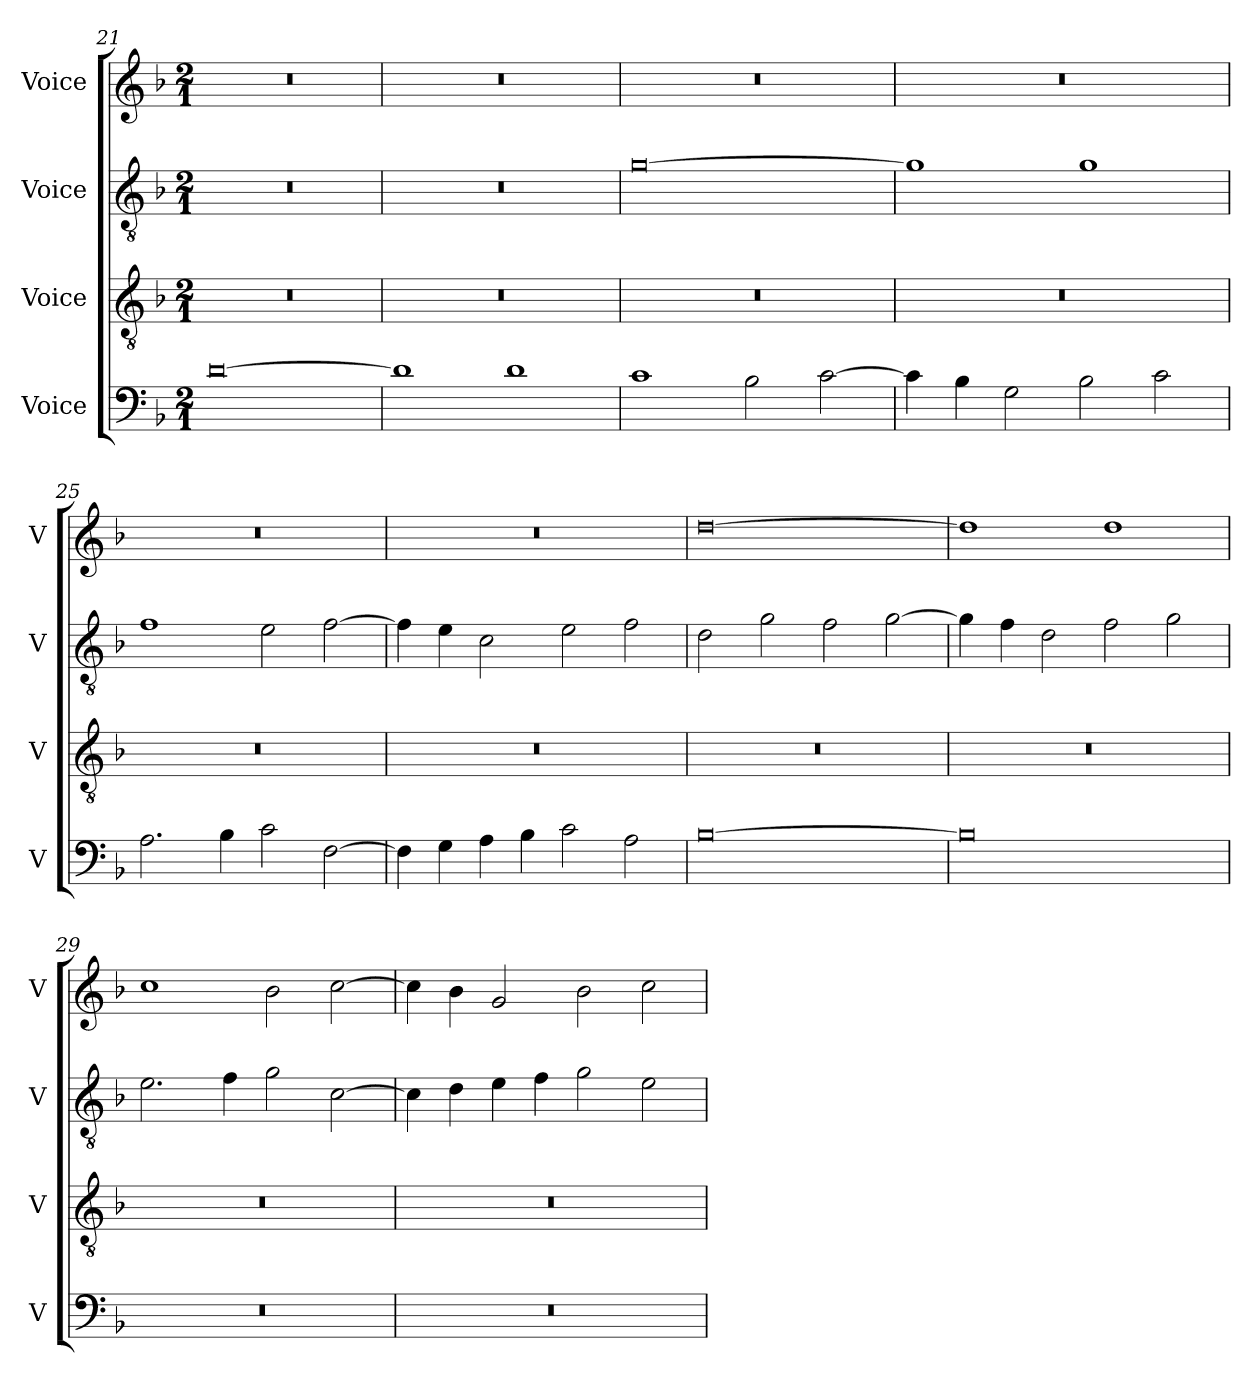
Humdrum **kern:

**kern	**kern	**kern	**kern
*part4	*part3	*part2	*part1
*staff4	*staff3	*staff2	*staff1
*I"Voice	*I"Voice	*I"Voice	*I"Voice
*I'V	*I'V	*I'V	*I'V
*clefF4	*clefGv2	*clefGv2	*clefG2
*k[b-]	*k[b-]	*k[b-]	*k[b-]
*M2/1	*M2/1	*M2/1	*M2/1
=21	=21	=21	=21
[0d	0r	0r	0r
=22	=22	=22	=22
1d]	0r	0r	0r
1d	.	.	.
=23	=23	=23	=23
1c	0r	[0g	0r
2B-\	.	.	.
[2c\	.	.	.
!!LO:LB:g=z
=24	=24	=24	=24
4c\]	0r	1g]	0r
4B-\	.	.	.
2G\	.	.	.
2B-\	.	1g	.
2c\	.	.	.
=25	=25	=25	=25
2.A\	0r	1f	0r
4B-\	.	.	.
2c\	.	2e\	.
[2F\	.	[2f\	.
=26	=26	=26	=26
4F\]	0r	4f\]	0r
4G\	.	4e\	.
4A\	.	2c\	.
4B-\	.	.	.
2c\	.	2e\	.
2A\	.	2f\	.
!!LO:PB:g=z
=27	=27	=27	=27
[0B-	0r	2d\	[0dd
.	.	2g\	.
.	.	2f\	.
.	.	[2g\	.
=28	=28	=28	=28
0B-]	0r	4g\]	1dd]
.	.	4f\	.
.	.	2d\	.
.	.	2f\	1dd
.	.	2g\	.
=29	=29	=29	=29
0r	0r	2.e\	1cc
.	.	4f\	.
.	.	2g\	2b-\
.	.	[2c\	[2cc\
!!LO:LB:g=z
=30	=30	=30	=30
0r	0r	4c\]	4cc\]
.	.	4d\	4b-\
.	.	4e\	2g/
.	.	4f\	.
.	.	2g\	2b-\
.	.	2e\	2cc\
=	=	=	=
*-	*-	*-	*-
